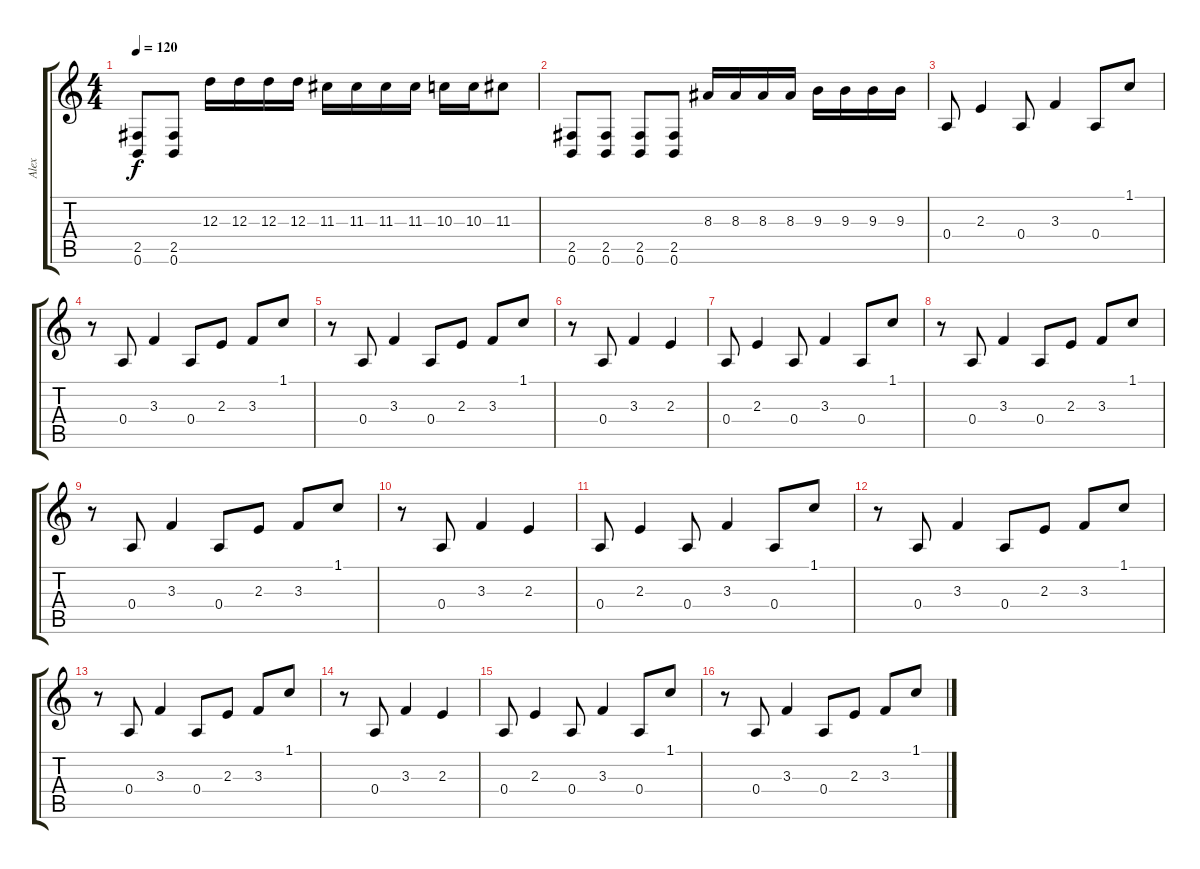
\track ("Alex" "Alex") {instrument overdrivenguitar}
\staff {score tabs}
\tuning (B3 Gb3 D3 A2 E2 B1) {hide}
\ts (4 4)
\tempo 120
\clef g2
\ks c
(2.5 0.6).8{dy f instrument distortionguitar} (2.5 0.6).8 12.3.16 12.3.16 12.3.16 12.3.16 11.3.16 11.3.16 11.3.16 11.3.16 10.3.16 10.3.16 11.3.8 |
(2.5 0.6).8 (2.5 0.6).8 (2.5 0.6).8 (2.5 0.6).8 8.3.16 8.3.16 8.3.16 8.3.16 9.3.16 9.3.16 9.3.16 9.3.16 |
0.4.8{instrument electricguitarclean} 2.3.4 0.4.8 3.3.4 0.4.8 1.1.8 |
r.8 0.4.8 3.3.4 0.4.8 2.3.8 3.3.8 1.1.8 |
r.8 0.4.8 3.3.4 0.4.8 2.3.8 3.3.8 1.1.8 |
r.8 0.4.8 3.3.4 2.3.4 |
0.4.8{instrument electricguitarclean} 2.3.4 0.4.8 3.3.4 0.4.8 1.1.8 |
r.8 0.4.8 3.3.4 0.4.8 2.3.8 3.3.8 1.1.8 |
r.8 0.4.8 3.3.4 0.4.8 2.3.8 3.3.8 1.1.8 |
r.8 0.4.8 3.3.4 2.3.4 |
0.4.8{instrument electricguitarclean} 2.3.4 0.4.8 3.3.4 0.4.8 1.1.8 |
r.8 0.4.8 3.3.4 0.4.8 2.3.8 3.3.8 1.1.8 |
r.8 0.4.8 3.3.4 0.4.8 2.3.8 3.3.8 1.1.8 |
r.8 0.4.8 3.3.4 2.3.4 |
0.4.8{instrument electricguitarclean} 2.3.4 0.4.8 3.3.4 0.4.8 1.1.8 |
r.8 0.4.8 3.3.4 0.4.8 2.3.8 3.3.8 1.1.8
